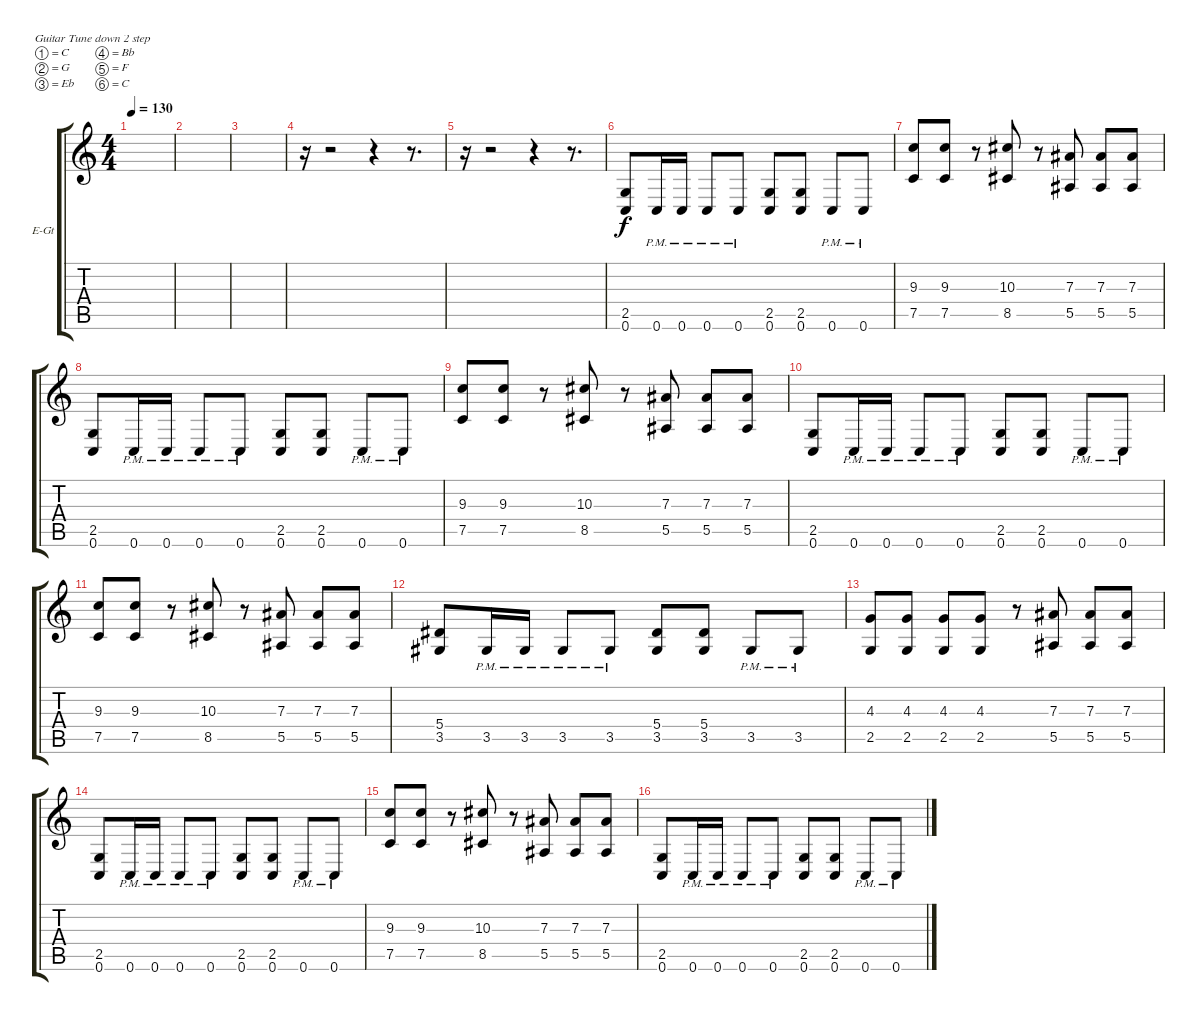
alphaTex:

\defaultSystemsLayout 4
\bracketExtendMode groupsimilarinstruments
\firstSystemTrackNameOrientation horizontal
\otherSystemsTrackNameOrientation horizontal
\track ("Римт Л" "E-Gt") {instrument distortionguitar}
\staff {score tabs}
\tuning (C4 G3 Eb3 Bb2 F2 C2)
\ts (4 4)
\tempo 130
\clef g2
\ks c
|
|
|
r.16 r.2 r.4 r.8{d} |
r.16 r.2 r.4 r.8{d} |
(2.5 0.6).8 0.6{pm}.16 0.6{pm}.16 0.6{pm}.8 0.6{pm}.8 (2.5 0.6).8 (2.5 0.6).8 0.6{pm}.8 0.6{pm}.8 |
(9.3 7.5).8 (9.3 7.5).8 r.8 (10.3 8.5).8 r.8 (7.3 5.5).8 (7.3 5.5).8 (7.3 5.5).8 |
(2.5 0.6).8 0.6{pm}.16 0.6{pm}.16 0.6{pm}.8 0.6{pm}.8 (2.5 0.6).8 (2.5 0.6).8 0.6{pm}.8 0.6{pm}.8 |
(9.3 7.5).8 (9.3 7.5).8 r.8 (10.3 8.5).8 r.8 (7.3 5.5).8 (7.3 5.5).8 (7.3 5.5).8 |
(2.5 0.6).8 0.6{pm}.16 0.6{pm}.16 0.6{pm}.8 0.6{pm}.8 (2.5 0.6).8 (2.5 0.6).8 0.6{pm}.8 0.6{pm}.8 |
(9.3 7.5).8 (9.3 7.5).8 r.8 (10.3 8.5).8 r.8 (7.3 5.5).8 (7.3 5.5).8 (7.3 5.5).8 |
(5.4 3.5).8 3.5{pm}.16 3.5{pm}.16 3.5{pm}.8 3.5{pm}.8 (5.4 3.5).8 (5.4 3.5).8 3.5{pm}.8 3.5{pm}.8 |
(4.3 2.5).8 (4.3 2.5).8 (4.3 2.5).8 (4.3 2.5).8 r.8 (7.3 5.5).8 (7.3 5.5).8 (7.3 5.5).8 |
(2.5 0.6).8 0.6{pm}.16 0.6{pm}.16 0.6{pm}.8 0.6{pm}.8 (2.5 0.6).8 (2.5 0.6).8 0.6{pm}.8 0.6{pm}.8 |
(9.3 7.5).8 (9.3 7.5).8 r.8 (10.3 8.5).8 r.8 (7.3 5.5).8 (7.3 5.5).8 (7.3 5.5).8 |
(2.5 0.6).8 0.6{pm}.16 0.6{pm}.16 0.6{pm}.8 0.6{pm}.8 (2.5 0.6).8 (2.5 0.6).8 0.6{pm}.8 0.6{pm}.8
